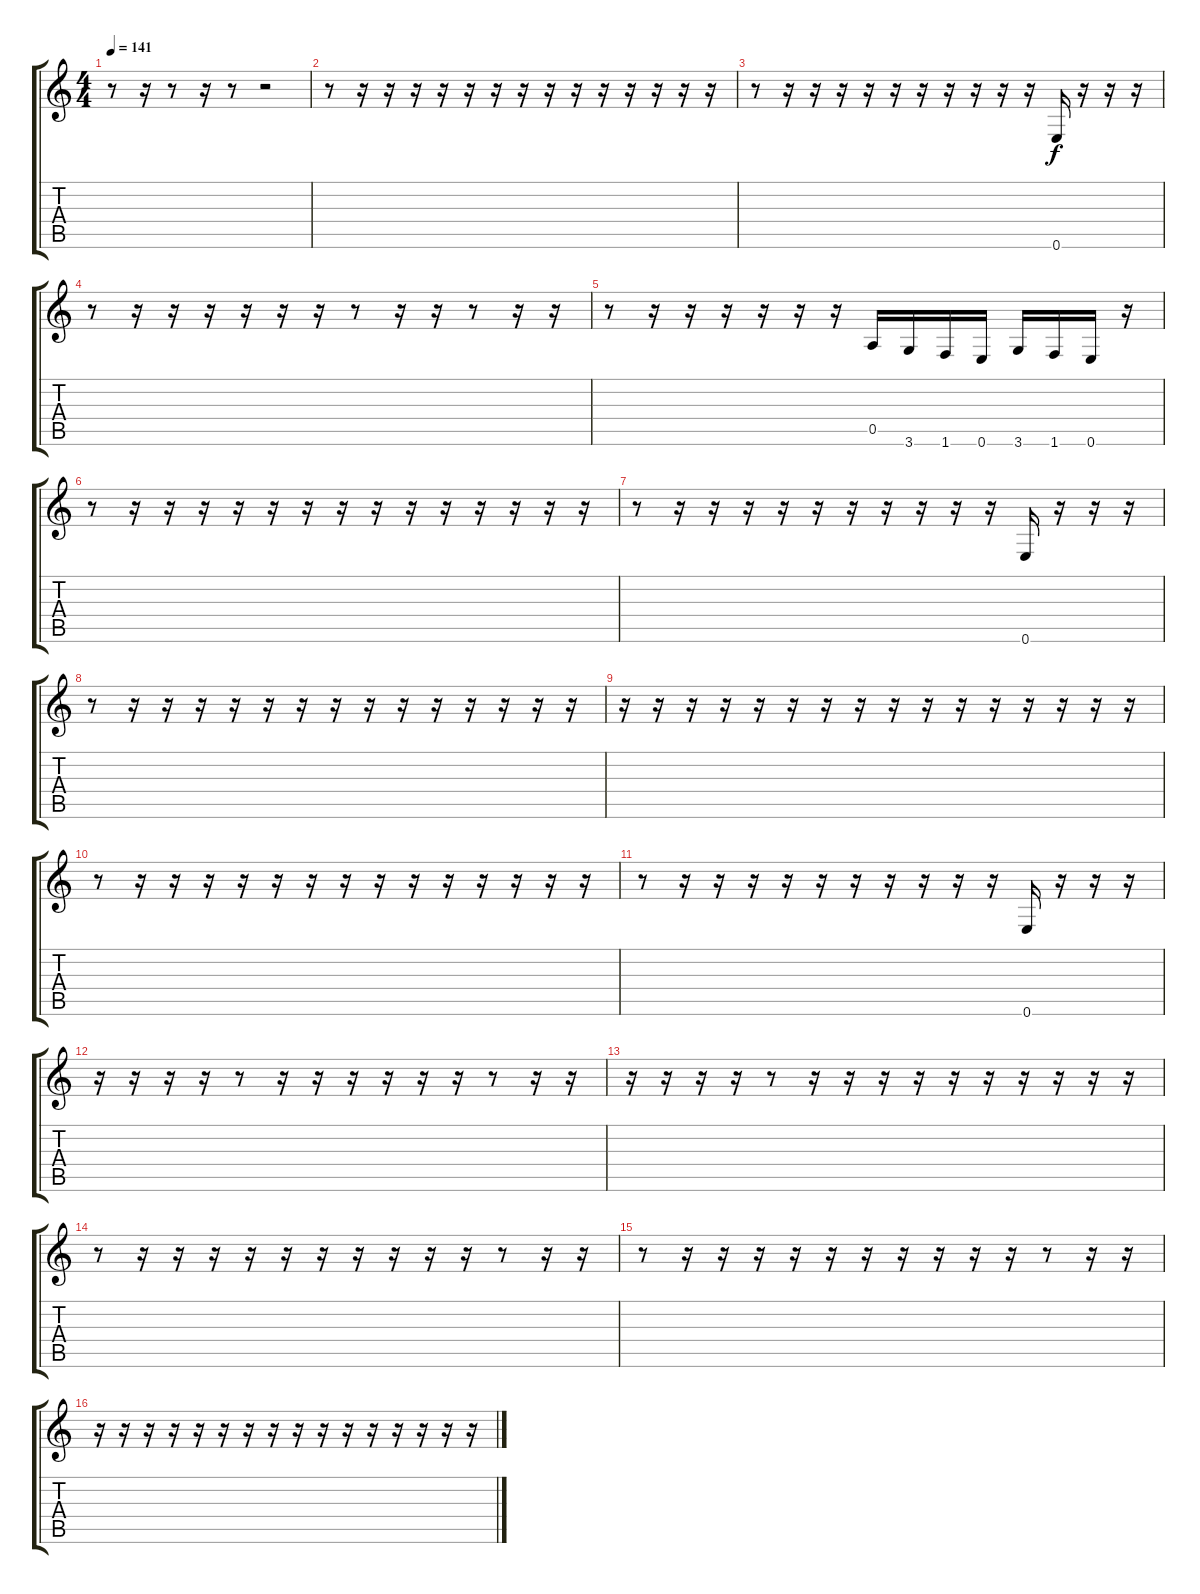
\track "" {instrument electricbassfinger}
\staff {score tabs}
\tuning (E4 B3 G3 D3 A2 E2) {hide}
\ts (4 4)
\tempo 141
\clef g2
\ks c
r.8{dy f} r.16 r.8 r.16 r.8 r.2 |
r.8 r.16 r.16 r.16 r.16 r.16 r.16 r.16 r.16 r.16 r.16 r.16 r.16 r.16 r.16 |
r.8 r.16 r.16 r.16 r.16 r.16 r.16 r.16 r.16 r.16 r.16 0.6.16 r.16 r.16 r.16 |
r.8 r.16 r.16 r.16 r.16 r.16 r.16 r.8 r.16 r.16 r.8 r.16 r.16 |
r.8 r.16 r.16 r.16 r.16 r.16 r.16 0.5.16 3.6.16 1.6.16 0.6.16 3.6.16 1.6.16 0.6.16 r.16 |
r.8 r.16 r.16 r.16 r.16 r.16 r.16 r.16 r.16 r.16 r.16 r.16 r.16 r.16 r.16 |
r.8 r.16 r.16 r.16 r.16 r.16 r.16 r.16 r.16 r.16 r.16 0.6.16 r.16 r.16 r.16 |
r.8 r.16 r.16 r.16 r.16 r.16 r.16 r.16 r.16 r.16 r.16 r.16 r.16 r.16 r.16 |
r.16 r.16 r.16 r.16 r.16 r.16 r.16 r.16 r.16 r.16 r.16 r.16 r.16 r.16 r.16 r.16 |
r.8 r.16 r.16 r.16 r.16 r.16 r.16 r.16 r.16 r.16 r.16 r.16 r.16 r.16 r.16 |
r.8 r.16 r.16 r.16 r.16 r.16 r.16 r.16 r.16 r.16 r.16 0.6.16 r.16 r.16 r.16 |
r.16 r.16 r.16 r.16 r.8 r.16 r.16 r.16 r.16 r.16 r.16 r.8 r.16 r.16 |
r.16 r.16 r.16 r.16 r.8 r.16 r.16 r.16 r.16 r.16 r.16 r.16 r.16 r.16 r.16 |
r.8 r.16 r.16 r.16 r.16 r.16 r.16 r.16 r.16 r.16 r.16 r.8 r.16 r.16 |
r.8 r.16 r.16 r.16 r.16 r.16 r.16 r.16 r.16 r.16 r.16 r.8 r.16 r.16 |
r.16 r.16 r.16 r.16 r.16 r.16 r.16 r.16 r.16 r.16 r.16 r.16 r.16 r.16 r.16 r.16
